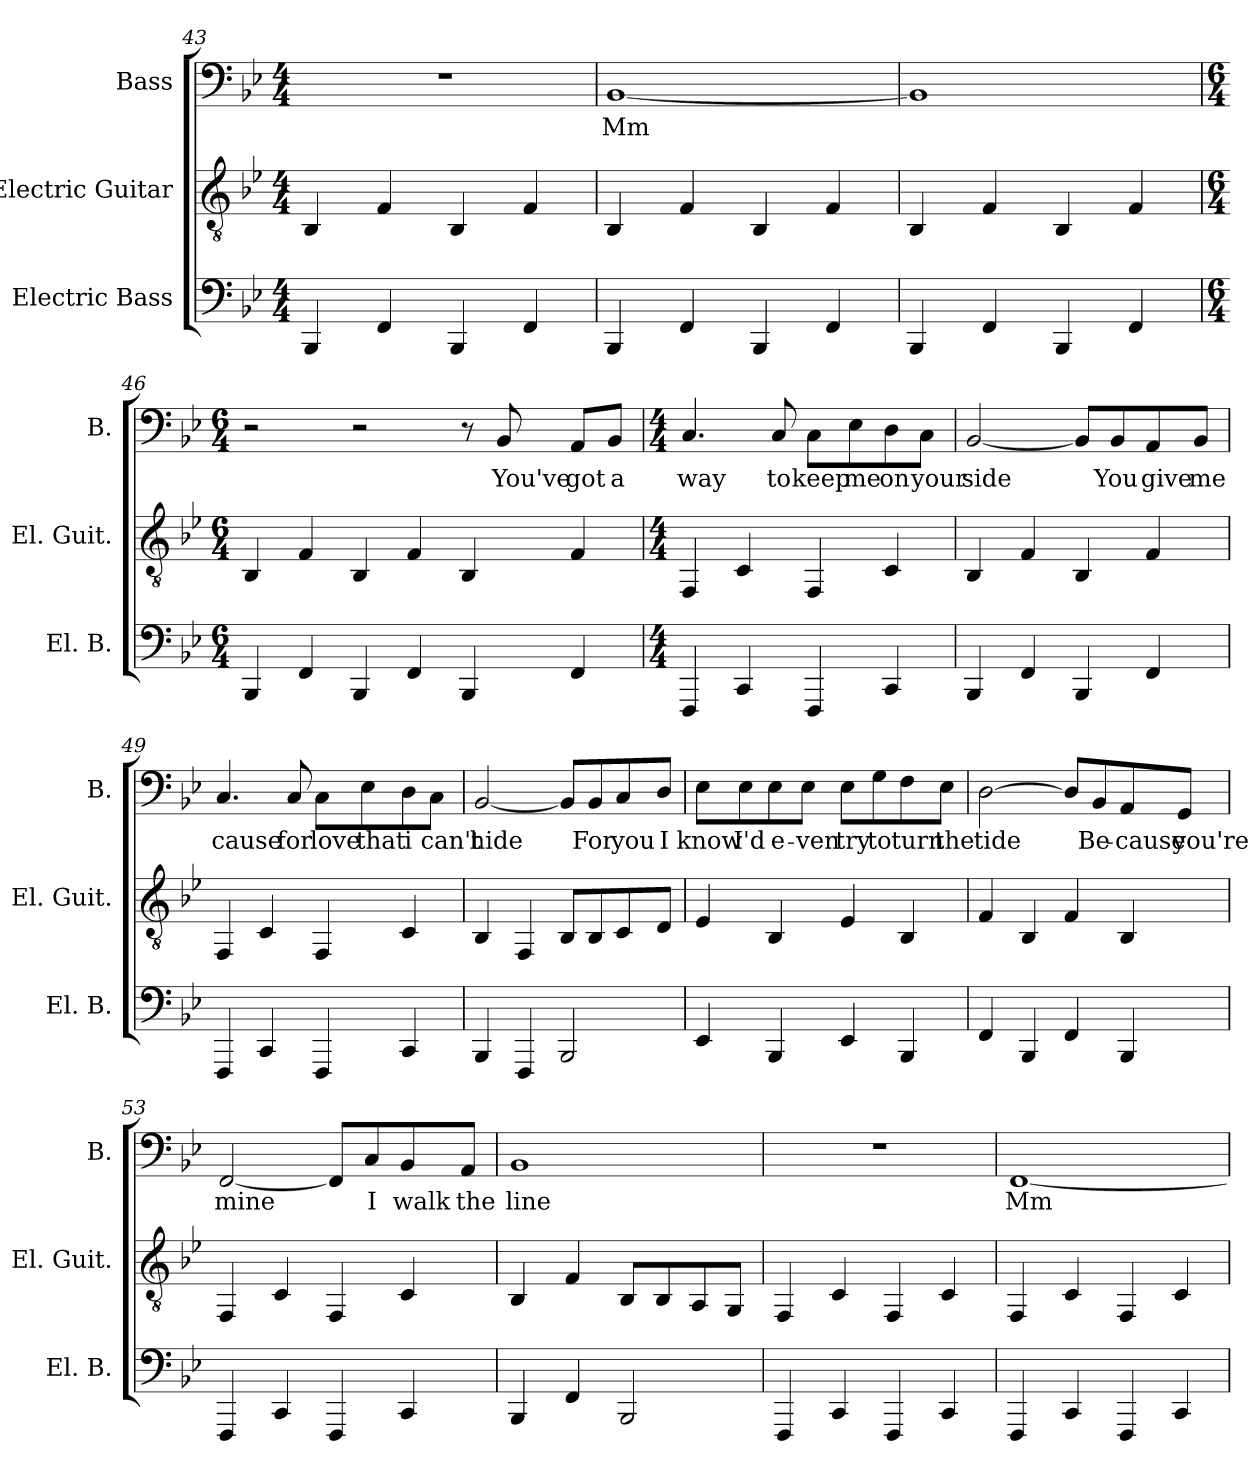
**kern	**kern	**kern	**text
*part3	*part2	*part1	*part1
*staff3	*staff2	*staff1	*staff1
*I"Electric Bass	*I"Electric Guitar	*I"Bass	*
*I'El. B.	*I'El. Guit.	*I'B.	*
*clefF4	*clefGv2	*clefF4	*
*k[b-e-]	*k[b-e-]	*k[b-e-]	*
*B-:	*B-:	*B-:	*
*M4/4	*M4/4	*M4/4	*
=43	=43	=43	=43
4BBB-/	4BB-/	1r	.
4FF/	4F/	.	.
4BBB-/	4BB-/	.	.
4FF/	4F/	.	.
=44	=44	=44	=44
!	!	!	!LO:LY:b
4BBB-/	4BB-/	[1BB-	Mm
4FF/	4F/	.	.
4BBB-/	4BB-/	.	.
4FF/	4F/	.	.
=45	=45	=45	=45
4BBB-/	4BB-/	1BB-]	.
4FF/	4F/	.	.
4BBB-/	4BB-/	.	.
4FF/	4F/	.	.
!!LO:PB:g=z
=46	=46	=46	=46
*M6/4	*M6/4	*M6/4	*
4BBB-/	4BB-/	2r	.
4FF/	4F/	.	.
4BBB-/	4BB-/	2r	.
4FF/	4F/	.	.
4BBB-/	4BB-/	8r	.
!	!	!	!LO:LY:b
.	.	8BB-/	You've
!	!	!	!LO:LY:b
4FF/	4F/	8AA/L	got
!	!	!	!LO:LY:b
.	.	8BB-/J	a
=47	=47	=47	=47
*M4/4	*M4/4	*M4/4	*
!	!	!	!LO:LY:b
4FFF/	4FF/	4.C/	way
4CC/	4C/	.	.
!	!	!	!LO:LY:b
.	.	8C/	to
!	!	!	!LO:LY:b
4FFF/	4FF/	8C\L	keep
!	!	!	!LO:LY:b
.	.	8E-\	me
!	!	!	!LO:LY:b
4CC/	4C/	8D\	on
!	!	!	!LO:LY:b
.	.	8C\J	your
=48	=48	=48	=48
!	!	!	!LO:LY:b
4BBB-/	4BB-/	[2BB-/	side
4FF/	4F/	.	.
4BBB-/	4BB-/	8BB-/L]	.
!	!	!	!LO:LY:b
.	.	8BB-/	You
!	!	!	!LO:LY:b
4FF/	4F/	8AA/	give
!	!	!	!LO:LY:b
.	.	8BB-/J	me
!!LO:LB:g=z
=49	=49	=49	=49
!	!	!	!LO:LY:b
4FFF/	4FF/	4.C/	cause
4CC/	4C/	.	.
!	!	!	!LO:LY:b
.	.	8C/	for
!	!	!	!LO:LY:b
4FFF/	4FF/	8C\L	love
!	!	!	!LO:LY:b
.	.	8E-\	that
!	!	!	!LO:LY:b
4CC/	4C/	8D\	i
!	!	!	!LO:LY:b
.	.	8C\J	can't
=50	=50	=50	=50
!	!	!	!LO:LY:b
4BBB-/	4BB-/	[2BB-/	hide
4FFF/	4FF/	.	.
2BBB-/	8BB-/L	8BB-/L]	.
!	!	!	!LO:LY:b
.	8BB-/	8BB-/	For
!	!	!	!LO:LY:b
.	8C/	8C/	you
!	!	!	!LO:LY:b
.	8D/J	8D/J	I
!!LO:LB:g=z
=51	=51	=51	=51
!	!	!	!LO:LY:b
4EE-/	4E-/	8E-\L	know
!	!	!	!LO:LY:b
.	.	8E-\	I'd
!	!	!	!LO:LY:b
4BBB-/	4BB-/	8E-\	e-
!	!	!	!LO:LY:b
.	.	8E-\J	-ven
!	!	!	!LO:LY:b
4EE-/	4E-/	8E-\L	try
!	!	!	!LO:LY:b
.	.	8G\	to
!	!	!	!LO:LY:b
4BBB-/	4BB-/	8F\	turn
!	!	!	!LO:LY:b
.	.	8E-\J	the
=52	=52	=52	=52
!	!	!	!LO:LY:b
4FF/	4F/	[2D\	tide
4BBB-/	4BB-/	.	.
4FF/	4F/	8D/L]	.
!	!	!	!LO:LY:b
.	.	8BB-/	Be-
!	!	!	!LO:LY:b
4BBB-/	4BB-/	8AA/	-cause
!	!	!	!LO:LY:b
.	.	8GG/J	you're
=53	=53	=53	=53
!	!	!	!LO:LY:b
4FFF/	4FF/	[2FF/	mine
4CC/	4C/	.	.
4FFF/	4FF/	8FF/L]	.
!	!	!	!LO:LY:b
.	.	8C/	I
!	!	!	!LO:LY:b
4CC/	4C/	8BB-/	walk
!	!	!	!LO:LY:b
.	.	8AA/J	the
!!LO:LB:g=z
=54	=54	=54	=54
!	!	!	!LO:LY:b
4BBB-/	4BB-/	1BB-	line
4FF/	4F/	.	.
2BBB-/	8BB-/L	.	.
.	8BB-/	.	.
.	8AA/	.	.
.	8GG/J	.	.
=55	=55	=55	=55
4FFF/	4FF/	1r	.
4CC/	4C/	.	.
4FFF/	4FF/	.	.
4CC/	4C/	.	.
=56	=56	=56	=56
!	!	!	!LO:LY:b
4FFF/	4FF/	[1FF	Mm
4CC/	4C/	.	.
4FFF/	4FF/	.	.
4CC/	4C/	.	.
=	=	=	=
*-	*-	*-	*-
